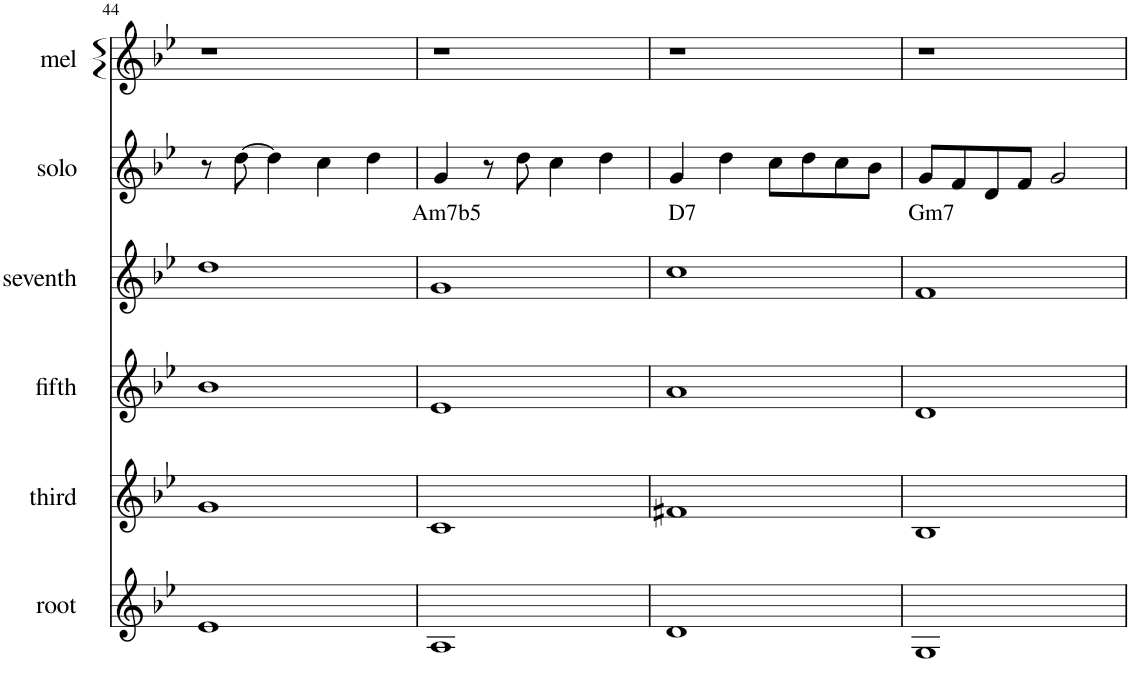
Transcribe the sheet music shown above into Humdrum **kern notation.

**kern	**kern	**kern	**kern	**kern	**text	**kern
*part6	*part5	*part4	*part3	*part2	*part2	*part1
*staff6	*staff5	*staff4	*staff3	*staff2	*staff2	*staff1
*I"root	*I"third	*I"fifth	*I"seventh	*I"solo	*	*I"mel
*I'root	*I'third	*I'fifth	*I'seventh	*I'solo	*	*I'mel
!!LO:PB:g=z
*clefG2	*clefG2	*clefG2	*clefG2	*clefG2	*	*clefG2
*k[b-e-]	*k[b-e-]	*k[b-e-]	*k[b-e-]	*k[b-e-]	*	*k[b-e-]
*M4/4	*M4/4	*M4/4	*M4/4	*M4/4	*	*M4/4
=44	=44	=44	=44	=44	=44	=44
1e-	1g	1b-	1dd	8r	.	1r
.	.	.	.	[8dd\	.	.
.	.	.	.	4dd\]	.	.
.	.	.	.	4cc\	.	.
.	.	.	.	4dd\	.	.
=45	=45	=45	=45	=45	=45	=45
!	!	!	!	!	!LO:LY:b	!
1A	1c	1e-	1g	4g/	Am7b5	1r
.	.	.	.	8r	.	.
.	.	.	.	8dd\	.	.
.	.	.	.	4cc\	.	.
.	.	.	.	4dd\	.	.
=46	=46	=46	=46	=46	=46	=46
!	!	!	!	!	!LO:LY:b	!
1d	1f#X	1a	1cc	4g/	D7	1r
.	.	.	.	4dd\	.	.
.	.	.	.	8cc\L	.	.
.	.	.	.	8dd\	.	.
.	.	.	.	8cc\	.	.
.	.	.	.	8b-\J	.	.
=47	=47	=47	=47	=47	=47	=47
!	!	!	!	!	!LO:LY:b	!
1G	1B-	1d	1f	8g/L	Gm7	1r
.	.	.	.	8f/	.	.
.	.	.	.	8d/	.	.
.	.	.	.	8f/J	.	.
.	.	.	.	2g/	.	.
=	=	=	=	=	=	=
*-	*-	*-	*-	*-	*-	*-
